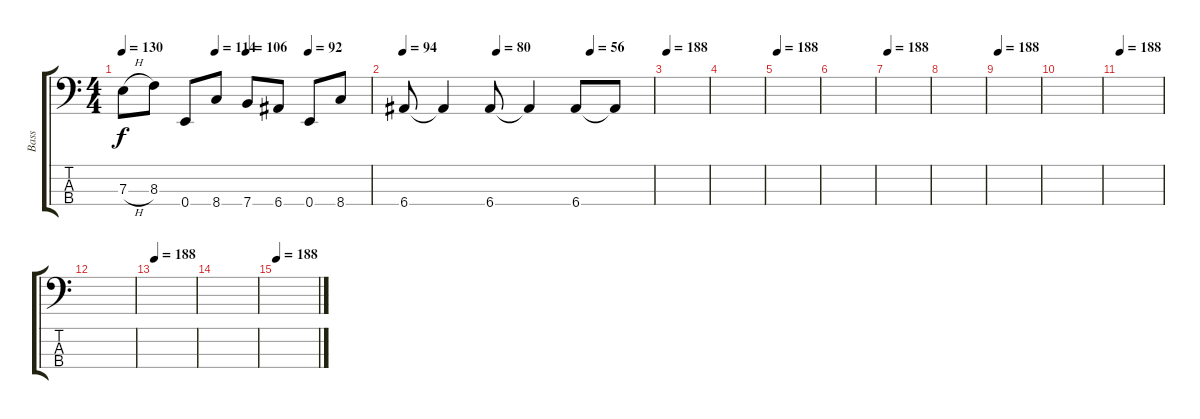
\track ("Bass" "Bass") {instrument electricbassfinger}
\staff {score tabs}
\tuning (G2 D2 A1 E1) {hide}
\ts (4 4)
\tempo 130
\tempo (114 0.375)
\tempo (106 0.5)
\tempo (92 0.75)
\clef f4
\ks c
7.3{h}.8{dy f} 8.3.8 0.4.8 8.4.8 7.4.8 6.4.8 0.4.8 8.4.8 |
\tempo 94
\tempo (80 0.375)
\tempo (56 0.75)
6.4.8 6.4{t}.4 6.4.8 6.4{t}.4 6.4.8 6.4{t}.8 |
\tempo 188
|
|
\tempo 188
|
|
\tempo 188
|
|
\tempo 188
|
|
\tempo 188
|
|
\tempo 188
|
|
\tempo 188
